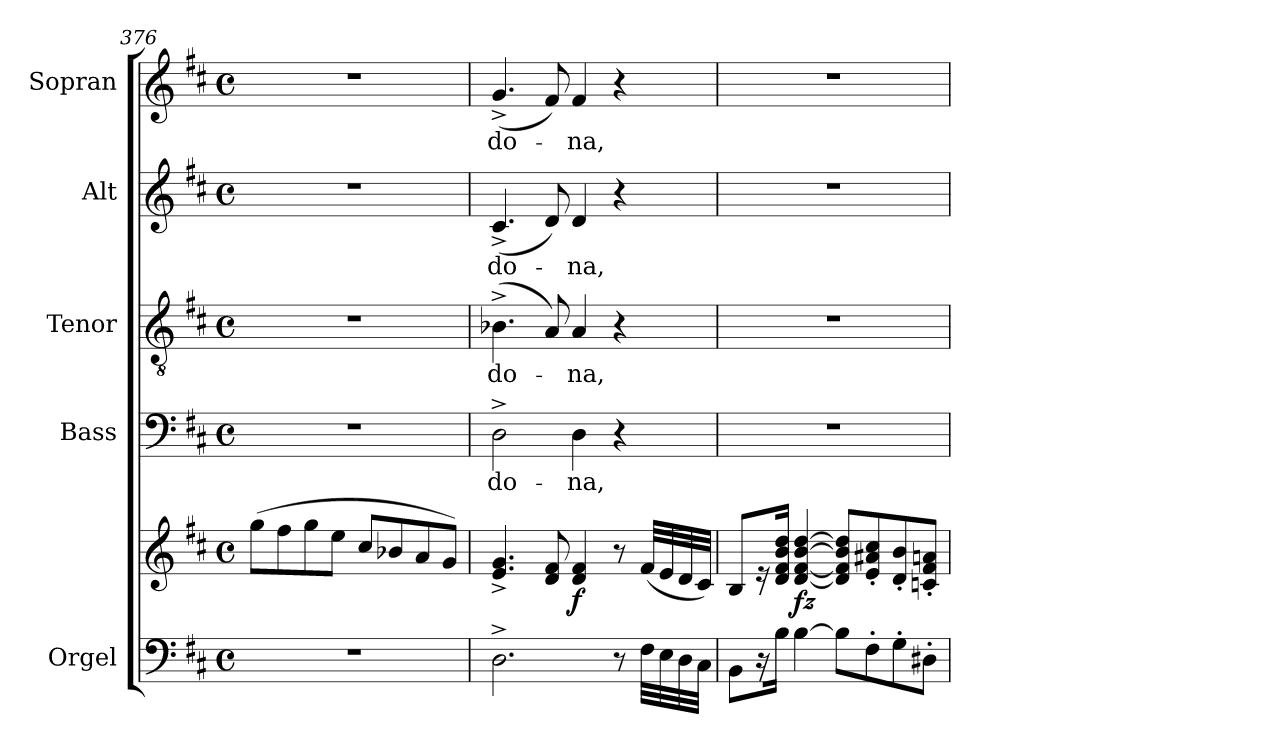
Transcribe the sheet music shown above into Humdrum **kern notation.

**kern	**kern	**dynam	**kern	**text	**kern	**text	**kern	**text	**kern	**text
*part5	*part5	*part5	*part4	*part4	*part3	*part3	*part2	*part2	*part1	*part1
*staff6	*staff5	*staff5/6	*staff4	*staff4	*staff3	*staff3	*staff2	*staff2	*staff1	*staff1
*I"Orgel	*	*	*I"Bass	*	*I"Tenor	*	*I"Alt	*	*I"Sopran	*
*I'Org.	*	*	*I'B.	*	*I'T.	*	*I'A.	*	*I'S.	*
*clefF4	*clefG2	*	*clefF4	*	*clefGv2	*	*clefG2	*	*clefG2	*
*k[f#c#]	*k[f#c#]	*	*k[f#c#]	*	*k[f#c#]	*	*k[f#c#]	*	*k[f#c#]	*
*D:	*D:	*	*D:	*	*D:	*	*D:	*	*D:	*
*M4/4	*M4/4	*	*M4/4	*	*M4/4	*	*M4/4	*	*M4/4	*
*met(c)	*met(c)	*	*met(c)	*	*met(c)	*	*met(c)	*	*met(c)	*
=376	=376	=376	=376	=376	=376	=376	=376	=376	=376	=376
1r	(>8gg\L	.	1r	.	1r	.	1r	.	1r	.
.	8ff#\	.	.	.	.	.	.	.	.	.
.	8gg\	.	.	.	.	.	.	.	.	.
.	8ee\J	.	.	.	.	.	.	.	.	.
.	8cc#/L	.	.	.	.	.	.	.	.	.
.	8b-X/	.	.	.	.	.	.	.	.	.
.	8a/	.	.	.	.	.	.	.	.	.
.	8g/J)	.	.	.	.	.	.	.	.	.
=377	=377	=377	=377	=377	=377	=377	=377	=377	=377	=377
!	!	!	!	!LO:LY:b	!	!LO:LY:b	!	!LO:LY:b	!	!LO:LY:b
2.D^>\	4.e/^< 4.g/^<	.	2D^>\	do-	(>4.B-X^>\	do-	(<4.c#^>/	do-	(<4.g^>/	do-
.	8d/ 8f#/	.	.	.	8A/)	.	8d/)	.	8f#/)	.
!	!	!LO:DY:b	!	!LO:LY:b	!	!LO:LY:b	!	!LO:LY:b	!	!LO:LY:b
.	4d/ 4f#/	f	4D\	-na,	4A/	-na,	4d/	-na,	4f#/	-na,
8r	8r	.	4r	.	4r	.	4r	.	4r	.
32F#\LLL	(<32f#/LLL	.	.	.	.	.	.	.	.	.
32E\	32e/	.	.	.	.	.	.	.	.	.
32D\	32d/	.	.	.	.	.	.	.	.	.
32C#\JJJ	32c#/JJJ)	.	.	.	.	.	.	.	.	.
!!LO:LB:g=z
=378	=378	=378	=378	=378	=378	=378	=378	=378	=378	=378
8BB\L	8B/L	.	1r	.	1r	.	1r	.	1r	.
16r	16r	.	.	.	.	.	.	.	.	.
16B\Jk	16d/ 16f#/ 16b/ 16dd/Jk	.	.	.	.	.	.	.	.	.
!	!	!LO:DY:b	!	!	!	!	!	!	!	!
[4B\	[4d/ [4f#/ [4b/ [4dd/	fz	.	.	.	.	.	.	.	.
8B\L]	8d/] 8f#/] 8b/] 8dd/]L	.	.	.	.	.	.	.	.	.
8F#'>\	8e/'< 8a#X/'< 8cc#/'<	.	.	.	.	.	.	.	.	.
8G'>\	8d/'< 8b/'<	.	.	.	.	.	.	.	.	.
8D#X'>\J	8cn/'< 8f#/'< 8an/'<J	.	.	.	.	.	.	.	.	.
=	=	=	=	=	=	=	=	=	=	=
*-	*-	*-	*-	*-	*-	*-	*-	*-	*-	*-
